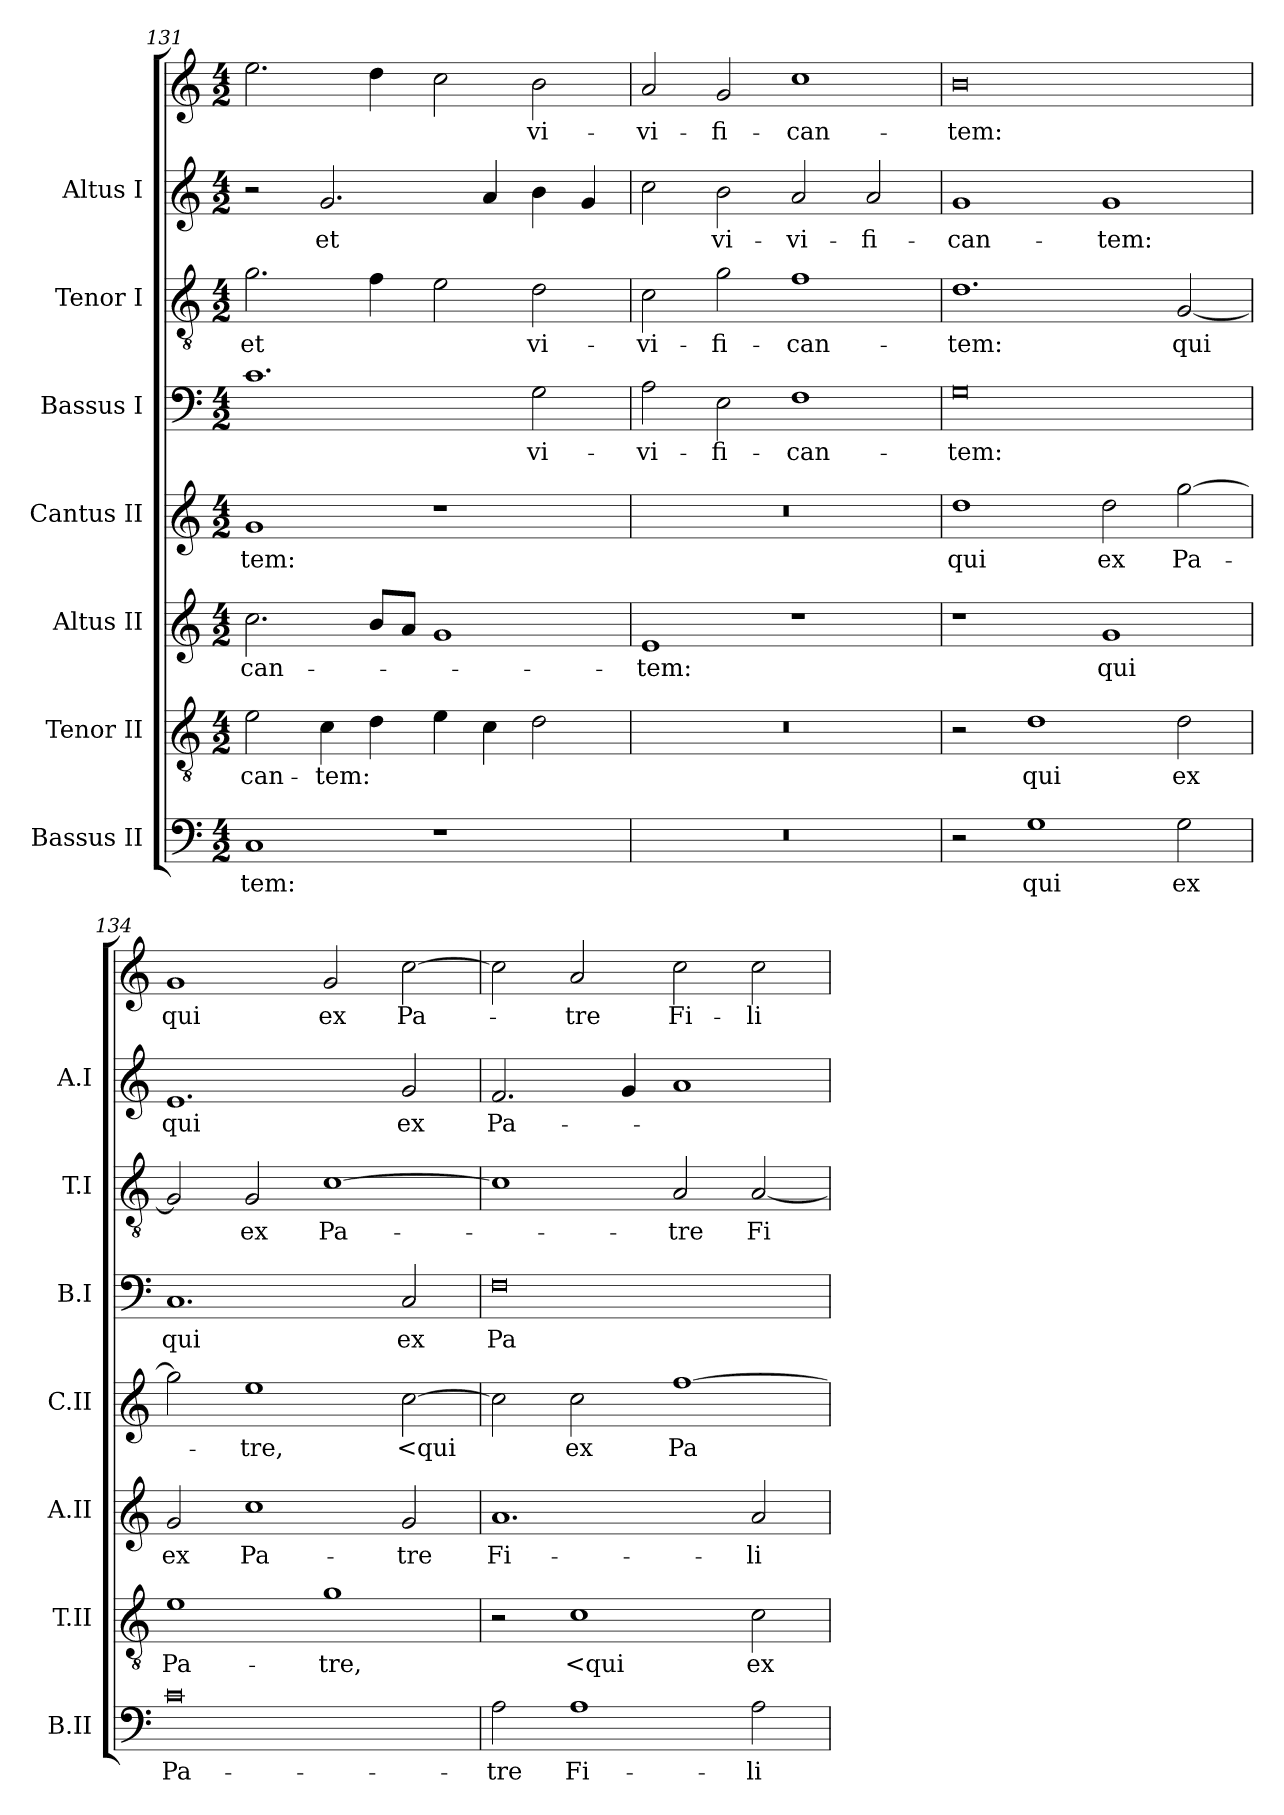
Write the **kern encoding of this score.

**kern	**text	**kern	**text	**kern	**text	**kern	**text	**kern	**text	**kern	**text	**kern	**text	**kern	**text
*part8	*part8	*part7	*part7	*part6	*part6	*part5	*part5	*part4	*part4	*part3	*part3	*part2	*part2	*part1	*part1
*staff8	*staff8	*staff7	*staff7	*staff6	*staff6	*staff5	*staff5	*staff4	*staff4	*staff3	*staff3	*staff2	*staff2	*staff1	*staff1
*I"Bassus II	*	*I"Tenor II	*	*I"Altus II	*	*I"Cantus II	*	*I"Bassus I	*	*I"Tenor I	*	*I"Altus I	*	*	*
*I'B.II	*	*I'T.II	*	*I'A.II	*	*I'C.II	*	*I'B.I	*	*I'T.I	*	*I'A.I	*	*	*
*clefF4	*	*clefGv2	*	*clefG2	*	*clefG2	*	*clefF4	*	*clefGv2	*	*clefG2	*	*clefG2	*
*	*	*ITrd7c12	*	*	*	*	*	*	*	*ITrd7c12	*	*	*	*	*
*k[]	*	*k[]	*	*k[]	*	*k[]	*	*k[]	*	*k[]	*	*k[]	*	*k[]	*
*C:	*	*C:	*	*C:	*	*C:	*	*C:	*	*C:	*	*C:	*	*C:	*
*M4/2	*	*M4/2	*	*M4/2	*	*M4/2	*	*M4/2	*	*M4/2	*	*M4/2	*	*M4/2	*
=131	=131	=131	=131	=131	=131	=131	=131	=131	=131	=131	=131	=131	=131	=131	=131
1C/	-tem:	2E\	-can-	2.cc\	-can-	1g/	-tem:	1.c\	.	2.G\	et	2r	.	2.ee\	.
.	.	4C\	-tem:	.	.	.	.	.	.	.	.	2.g/	et	.	.
.	.	4D\	.	8b/L	.	.	.	.	.	4F\	.	.	.	4dd\	.
.	.	.	.	8a/J	.	.	.	.	.	.	.	.	.	.	.
1r	.	4E\	.	1g/	.	1r	.	.	.	2E\	.	.	.	2cc\	.
.	.	4C\	.	.	.	.	.	.	.	.	.	4a/	.	.	.
.	.	2D\	.	.	.	.	.	2G\	vi-	2D\	vi-	4b\	.	2b\	vi-
.	.	.	.	.	.	.	.	.	.	.	.	4g/	.	.	.
=132	=132	=132	=132	=132	=132	=132	=132	=132	=132	=132	=132	=132	=132	=132	=132
0r	.	0r	.	1e/	-tem:	0r	.	2A\	-vi-	2C\	-vi-	2cc\	.	2a/	-vi-
.	.	.	.	.	.	.	.	2E\	-fi-	2G\	-fi-	2b\	vi-	2g/	-fi-
.	.	.	.	1r	.	.	.	1F\	-can-	1F\	-can-	2a/	-vi-	1cc\	-can-
.	.	.	.	.	.	.	.	.	.	.	.	2a/	-fi-	.	.
=133	=133	=133	=133	=133	=133	=133	=133	=133	=133	=133	=133	=133	=133	=133	=133
2r	.	2r	.	1r	.	1dd\	qui	0G\	-tem:	1.D\	-tem:	1g/	-can-	0b\	-tem:
1G\	qui	1D\	qui	.	.	.	.	.	.	.	.	.	.	.	.
.	.	.	.	1g/	qui	2dd\	ex	.	.	.	.	1g/	-tem:	.	.
2G\	ex	2D\	ex	.	.	[2gg\	Pa-	.	.	[2GG/	qui	.	.	.	.
=134	=134	=134	=134	=134	=134	=134	=134	=134	=134	=134	=134	=134	=134	=134	=134
0c\	Pa-	1E\	Pa-	2g/	ex	2gg\]	.	1.C/	qui	2GG/]	.	1.e/	qui	1g/	qui
.	.	.	.	1cc\	Pa-	1ee\	-tre,	.	.	2GG/	ex	.	.	.	.
.	.	1G\	-tre,	.	.	.	.	.	.	[1C\	Pa-	.	.	2g/	ex
.	.	.	.	2g/	-tre	[2cc\	<qui	2C/	ex	.	.	2g/	ex	[2cc\	Pa-
=135	=135	=135	=135	=135	=135	=135	=135	=135	=135	=135	=135	=135	=135	=135	=135
2A\	-tre	2r	.	1.a/	Fi-	2cc\]	.	0F\	Pa-	1C\]	.	2.f/	Pa-	2cc\]	.
1A\	Fi-	1C\	<qui	.	.	2cc\	ex	.	.	.	.	.	.	2a/	-tre
.	.	.	.	.	.	.	.	.	.	.	.	4g/	.	.	.
.	.	.	.	.	.	[1ff\	Pa	.	.	2AA/	-tre	1a/	.	2cc\	Fi-
2A\	-li-	2C\	ex	2a/	-li-	.	.	.	.	[2AA/	Fi-	.	.	2cc\	-li-
=	=	=	=	=	=	=	=	=	=	=	=	=	=	=	=
*-	*-	*-	*-	*-	*-	*-	*-	*-	*-	*-	*-	*-	*-	*-	*-
